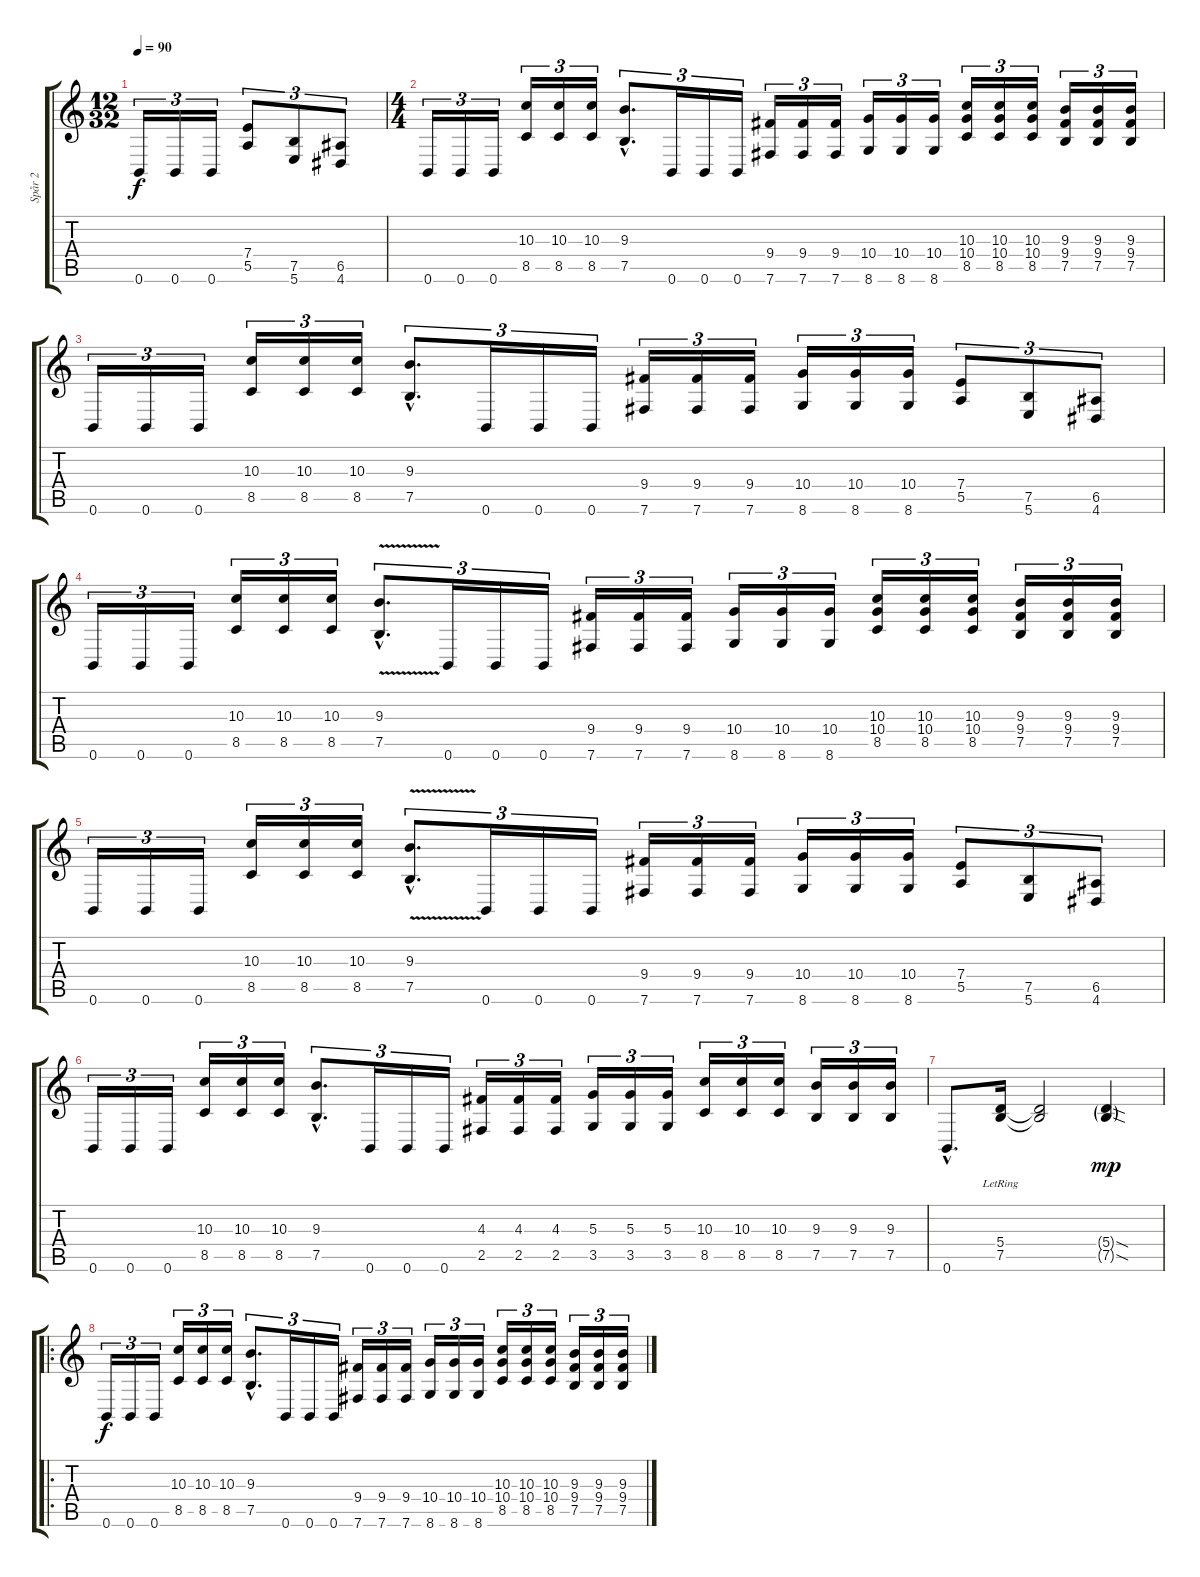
\track ("Spår 2" "Spår 2") {instrument distortionguitar}
\staff {score tabs}
\tuning (B3 Gb3 D3 A2 E2 B1) {hide}
\ts (12 32)
\tempo 90
\clef g2
\ks c
0.6.16{tu (3 2) dy f instrument distortionguitar} 0.6.16{tu (3 2)} 0.6.16{tu (3 2)} (7.4 5.5).8{tu (3 2)} (7.5 5.6).8{tu (3 2)} (6.5 4.6).8{tu (3 2)} |
\ts (4 4)
0.6.16{tu (3 2)} 0.6.16{tu (3 2)} 0.6.16{tu (3 2)} (10.3 8.5).16{tu (3 2)} (10.3 8.5).16{tu (3 2)} (10.3 8.5).16{tu (3 2)} (9.3{hac} 7.5{hac}).8{d tu (3 2)} 0.6.16{tu (3 2)} 0.6.16{tu (3 2)} 0.6.16{tu (3 2)} (9.4 7.6).16{tu (3 2)} (9.4 7.6).16{tu (3 2)} (9.4 7.6).16{tu (3 2)} (10.4 8.6).16{tu (3 2)} (10.4 8.6).16{tu (3 2)} (10.4 8.6).16{tu (3 2)} (10.3 10.4 8.5).16{tu (3 2)} (10.3 10.4 8.5).16{tu (3 2)} (10.3 10.4 8.5).16{tu (3 2)} (9.3 9.4 7.5).16{tu (3 2)} (9.3 9.4 7.5).16{tu (3 2)} (9.3 9.4 7.5).16{tu (3 2)} |
0.6.16{tu (3 2)} 0.6.16{tu (3 2)} 0.6.16{tu (3 2)} (10.3 8.5).16{tu (3 2)} (10.3 8.5).16{tu (3 2)} (10.3 8.5).16{tu (3 2)} (9.3{hac} 7.5{hac}).8{d tu (3 2)} 0.6.16{tu (3 2)} 0.6.16{tu (3 2)} 0.6.16{tu (3 2)} (9.4 7.6).16{tu (3 2)} (9.4 7.6).16{tu (3 2)} (9.4 7.6).16{tu (3 2)} (10.4 8.6).16{tu (3 2)} (10.4 8.6).16{tu (3 2)} (10.4 8.6).16{tu (3 2)} (7.4 5.5).8{tu (3 2)} (7.5 5.6).8{tu (3 2)} (6.5 4.6).8{tu (3 2)} |
0.6.16{tu (3 2)} 0.6.16{tu (3 2)} 0.6.16{tu (3 2)} (10.3 8.5).16{tu (3 2)} (10.3 8.5).16{tu (3 2)} (10.3 8.5).16{tu (3 2)} (9.3{v hac} 7.5{v hac}).8{d tu (3 2)} 0.6.16{tu (3 2)} 0.6.16{tu (3 2)} 0.6.16{tu (3 2)} (9.4 7.6).16{tu (3 2)} (9.4 7.6).16{tu (3 2)} (9.4 7.6).16{tu (3 2)} (10.4 8.6).16{tu (3 2)} (10.4 8.6).16{tu (3 2)} (10.4 8.6).16{tu (3 2)} (10.3 10.4 8.5).16{tu (3 2)} (10.3 10.4 8.5).16{tu (3 2)} (10.3 10.4 8.5).16{tu (3 2)} (9.3 9.4 7.5).16{tu (3 2)} (9.3 9.4 7.5).16{tu (3 2)} (9.3 9.4 7.5).16{tu (3 2)} |
0.6.16{tu (3 2)} 0.6.16{tu (3 2)} 0.6.16{tu (3 2)} (10.3 8.5).16{tu (3 2)} (10.3 8.5).16{tu (3 2)} (10.3 8.5).16{tu (3 2)} (9.3{v hac} 7.5{v hac}).8{d tu (3 2)} 0.6.16{tu (3 2)} 0.6.16{tu (3 2)} 0.6.16{tu (3 2)} (9.4 7.6).16{tu (3 2)} (9.4 7.6).16{tu (3 2)} (9.4 7.6).16{tu (3 2)} (10.4 8.6).16{tu (3 2)} (10.4 8.6).16{tu (3 2)} (10.4 8.6).16{tu (3 2)} (7.4 5.5).8{tu (3 2)} (7.5 5.6).8{tu (3 2)} (6.5 4.6).8{tu (3 2)} |
0.6.16{tu (3 2)} 0.6.16{tu (3 2)} 0.6.16{tu (3 2)} (10.3 8.5).16{tu (3 2)} (10.3 8.5).16{tu (3 2)} (10.3 8.5).16{tu (3 2)} (9.3{hac} 7.5{hac}).8{d tu (3 2)} 0.6.16{tu (3 2)} 0.6.16{tu (3 2)} 0.6.16{tu (3 2)} (4.3 2.5).16{tu (3 2)} (4.3 2.5).16{tu (3 2)} (4.3 2.5).16{tu (3 2)} (5.3 3.5).16{tu (3 2)} (5.3 3.5).16{tu (3 2)} (5.3 3.5).16{tu (3 2)} (10.3 8.5).16{tu (3 2)} (10.3 8.5).16{tu (3 2)} (10.3 8.5).16{tu (3 2)} (9.3 7.5).16{tu (3 2)} (9.3 7.5).16{tu (3 2)} (9.3 7.5).16{tu (3 2)} |
0.6{hac}.8{d} (5.4{lr} 7.5{lr}).16 (5.4{t} 7.5{t}).2 (5.4{sod g} 7.5{sod g}).4{dy mp} |
\ro
0.6.16{tu (3 2) dy f} 0.6.16{tu (3 2)} 0.6.16{tu (3 2)} (10.3 8.5).16{tu (3 2)} (10.3 8.5).16{tu (3 2)} (10.3 8.5).16{tu (3 2)} (9.3{hac} 7.5{hac}).8{d tu (3 2)} 0.6.16{tu (3 2)} 0.6.16{tu (3 2)} 0.6.16{tu (3 2)} (9.4 7.6).16{tu (3 2)} (9.4 7.6).16{tu (3 2)} (9.4 7.6).16{tu (3 2)} (10.4 8.6).16{tu (3 2)} (10.4 8.6).16{tu (3 2)} (10.4 8.6).16{tu (3 2)} (10.3 10.4 8.5).16{tu (3 2)} (10.3 10.4 8.5).16{tu (3 2)} (10.3 10.4 8.5).16{tu (3 2)} (9.3 9.4 7.5).16{tu (3 2)} (9.3 9.4 7.5).16{tu (3 2)} (9.3 9.4 7.5).16{tu (3 2)}
